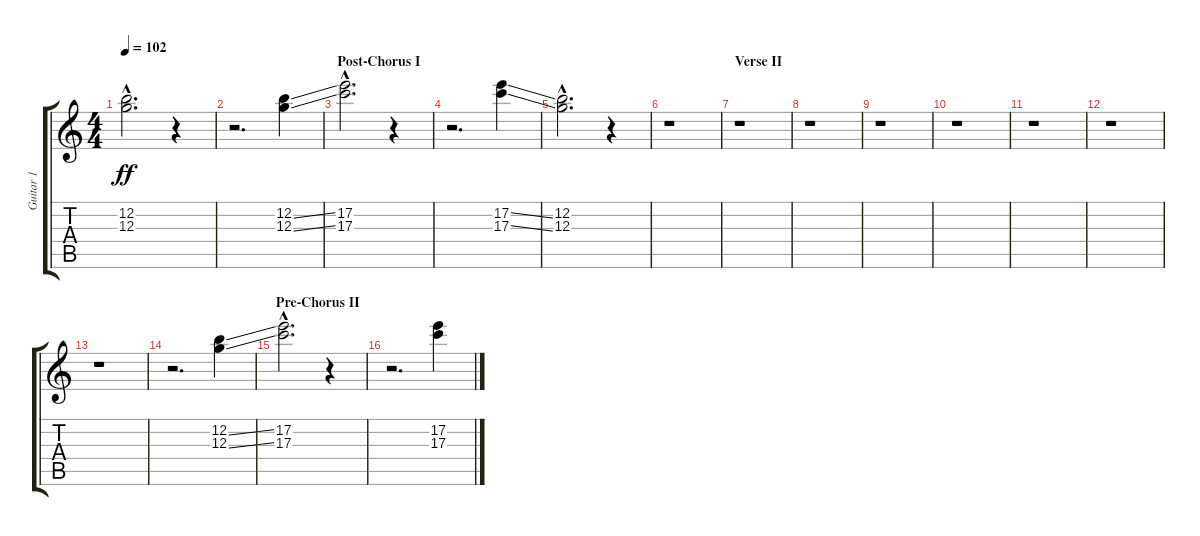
\track ("Guitar 1" "Guitar 1") {instrument overdrivenguitar}
\staff {score tabs}
\tuning (E4 B3 G3 D3 A2 E2) {hide}
\ts (4 4)
\tempo 102
\clef g2
\ks c
(12.2{hac} 12.3{hac}).2{d dy ff} r.4 |
r.2{d} (12.2{ss} 12.3{ss}).4 |
\section ("" "Post-Chorus I")
(17.2{hac} 17.3{hac}).2{d} r.4 |
r.2{d} (17.2{ss} 17.3{ss}).4 |
(12.2{hac} 12.3{hac}).2{d} r.4 |
r.1 |
\section ("" "Verse II")
r.1 |
r.1 |
r.1 |
r.1 |
r.1 |
r.1 |
r.1 |
r.2{d} (12.2{ss} 12.3{ss}).4 |
\section ("" "Pre-Chorus II")
(17.2{hac} 17.3{hac}).2{d} r.4 |
r.2{d} (17.2{ss} 17.3{ss}).4
